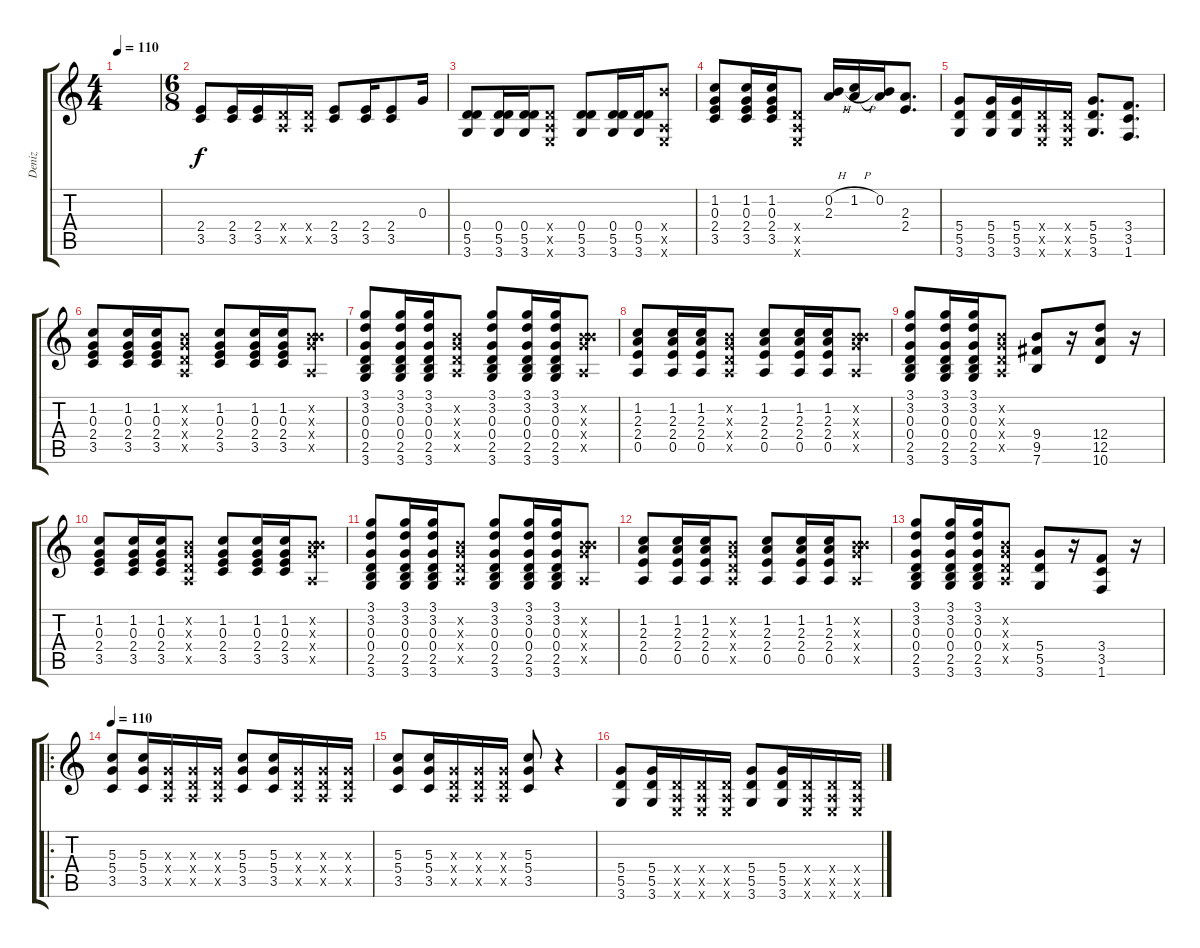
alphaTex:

\track ("Deniz" "Deniz") {instrument electricguitarclean}
\staff {score tabs}
\tuning (E4 B3 G3 D3 A2 E2) {hide}
\ts (4 4)
\tempo 110
\clef g2
\ks c
|
\ts (6 8)
(2.4 3.5).8 (2.4 3.5).16 (2.4 3.5).16 (0.4{x} 0.5{x}).16 (0.4{x} 0.5{x}).16 (2.4 3.5).8 (2.4 3.5).16 (2.4 3.5).8 0.3.16 |
(0.4 5.5 3.6).8 (0.4 5.5 3.6).16 (0.4 5.5 3.6).16 (0.4{x} 0.5{x} 0.6{x}).8 (0.4 5.5 3.6).8 (0.4 5.5 3.6).16 (0.4 5.5 3.6).16 (9.4{x} 0.5{x} 0.6{x}).8 |
(1.2 0.3 2.4 3.5).8 (1.2 0.3 2.4 3.5).16 (1.2 0.3 2.4 3.5).16 (0.4{x} 0.5{x} 0.6{x}).8 (0.2{h} 2.3).16 (1.2{h} 2.3{t}).16 (0.2 2.3{t}).16 (2.3 2.4).8{d} |
(5.4 5.5 3.6).8{instrument distortionguitar} (5.4 5.5 3.6).16 (5.4 5.5 3.6).16 (0.4{x} 0.5{x} 0.6{x}).16 (0.4{x} 0.5{x} 0.6{x}).16 (5.4 5.5 3.6).8{d} (3.4 3.5 1.6).8{d} |
(1.2 0.3 2.4 3.5).8{volume 6 instrument electricguitarclean} (1.2 0.3 2.4 3.5).16 (1.2 0.3 2.4 3.5).16 (0.2{x} 0.3{x} 0.4{x} 0.5{x}).8 (1.2 0.3 2.4 3.5).8 (1.2 0.3 2.4 3.5).16 (1.2 0.3 2.4 3.5).16 (0.2{x} 0.3{x} 9.4{x} 0.5{x}).8 |
(3.1 3.2 0.3 0.4 2.5 3.6).8 (3.1 3.2 0.3 0.4 2.5 3.6).16 (3.1 3.2 0.3 0.4 2.5 3.6).16 (0.2{x} 0.3{x} 0.4{x} 0.5{x}).8 (3.1 3.2 0.3 0.4 2.5 3.6).8 (3.1 3.2 0.3 0.4 2.5 3.6).16 (3.1 3.2 0.3 0.4 2.5 3.6).16 (0.2{x} 0.3{x} 9.4{x} 0.5{x}).8 |
(1.2 2.3 2.4 0.5).8 (1.2 2.3 2.4 0.5).16 (1.2 2.3 2.4 0.5).16 (0.2{x} 0.3{x} 0.4{x} 0.5{x}).8 (1.2 2.3 2.4 0.5).8 (1.2 2.3 2.4 0.5).16 (1.2 2.3 2.4 0.5).16 (0.2{x} 0.3{x} 9.4{x} 0.5{x}).8 |
(3.1 3.2 0.3 0.4 2.5 3.6).8 (3.1 3.2 0.3 0.4 2.5 3.6).16 (3.1 3.2 0.3 0.4 2.5 3.6).16 (0.2{x} 0.3{x} 0.4{x} 0.5{x}).8 (9.4 9.5 7.6).8{instrument distortionguitar} r.16 (12.4 12.5 10.6).8 r.16 |
(1.2 0.3 2.4 3.5).8{volume 6 instrument electricguitarclean} (1.2 0.3 2.4 3.5).16 (1.2 0.3 2.4 3.5).16 (0.2{x} 0.3{x} 0.4{x} 0.5{x}).8 (1.2 0.3 2.4 3.5).8 (1.2 0.3 2.4 3.5).16 (1.2 0.3 2.4 3.5).16 (0.2{x} 0.3{x} 9.4{x} 0.5{x}).8 |
(3.1 3.2 0.3 0.4 2.5 3.6).8 (3.1 3.2 0.3 0.4 2.5 3.6).16 (3.1 3.2 0.3 0.4 2.5 3.6).16 (0.2{x} 0.3{x} 0.4{x} 0.5{x}).8 (3.1 3.2 0.3 0.4 2.5 3.6).8 (3.1 3.2 0.3 0.4 2.5 3.6).16 (3.1 3.2 0.3 0.4 2.5 3.6).16 (0.2{x} 0.3{x} 9.4{x} 0.5{x}).8 |
(1.2 2.3 2.4 0.5).8 (1.2 2.3 2.4 0.5).16 (1.2 2.3 2.4 0.5).16 (0.2{x} 0.3{x} 0.4{x} 0.5{x}).8 (1.2 2.3 2.4 0.5).8 (1.2 2.3 2.4 0.5).16 (1.2 2.3 2.4 0.5).16 (0.2{x} 0.3{x} 9.4{x} 0.5{x}).8 |
(3.1 3.2 0.3 0.4 2.5 3.6).8 (3.1 3.2 0.3 0.4 2.5 3.6).16 (3.1 3.2 0.3 0.4 2.5 3.6).16 (0.2{x} 0.3{x} 0.4{x} 0.5{x}).8 (5.4 5.5 3.6).8{instrument distortionguitar} r.16 (3.4 3.5 1.6).8 r.16 |
\ro
\tempo 110
(5.3 5.4 3.5).8{instrument electricguitarclean} (5.3 5.4 3.5).16 (0.3{x} 0.4{x} 0.5{x}).16 (0.3{x} 0.4{x} 0.5{x}).16 (0.3{x} 0.4{x} 0.5{x}).16 (5.3 5.4 3.5).8 (5.3 5.4 3.5).16 (0.3{x} 0.4{x} 0.5{x}).16 (0.3{x} 0.4{x} 0.5{x}).16 (0.3{x} 0.4{x} 0.5{x}).16 |
(5.3 5.4 3.5).8 (5.3 5.4 3.5).16 (0.3{x} 0.4{x} 0.5{x}).16 (0.3{x} 0.4{x} 0.5{x}).16 (0.3{x} 0.4{x} 0.5{x}).16 (5.3 5.4 3.5).8 r.4 |
(5.4 5.5 3.6).8 (5.4 5.5 3.6).16 (0.4{x} 0.5{x} 0.6{x}).16 (0.4{x} 0.5{x} 0.6{x}).16 (0.4{x} 0.5{x} 0.6{x}).16 (5.4 5.5 3.6).8 (5.4 5.5 3.6).16 (0.4{x} 0.5{x} 0.6{x}).16 (0.4{x} 0.5{x} 0.6{x}).16 (0.4{x} 0.5{x} 0.6{x}).16
